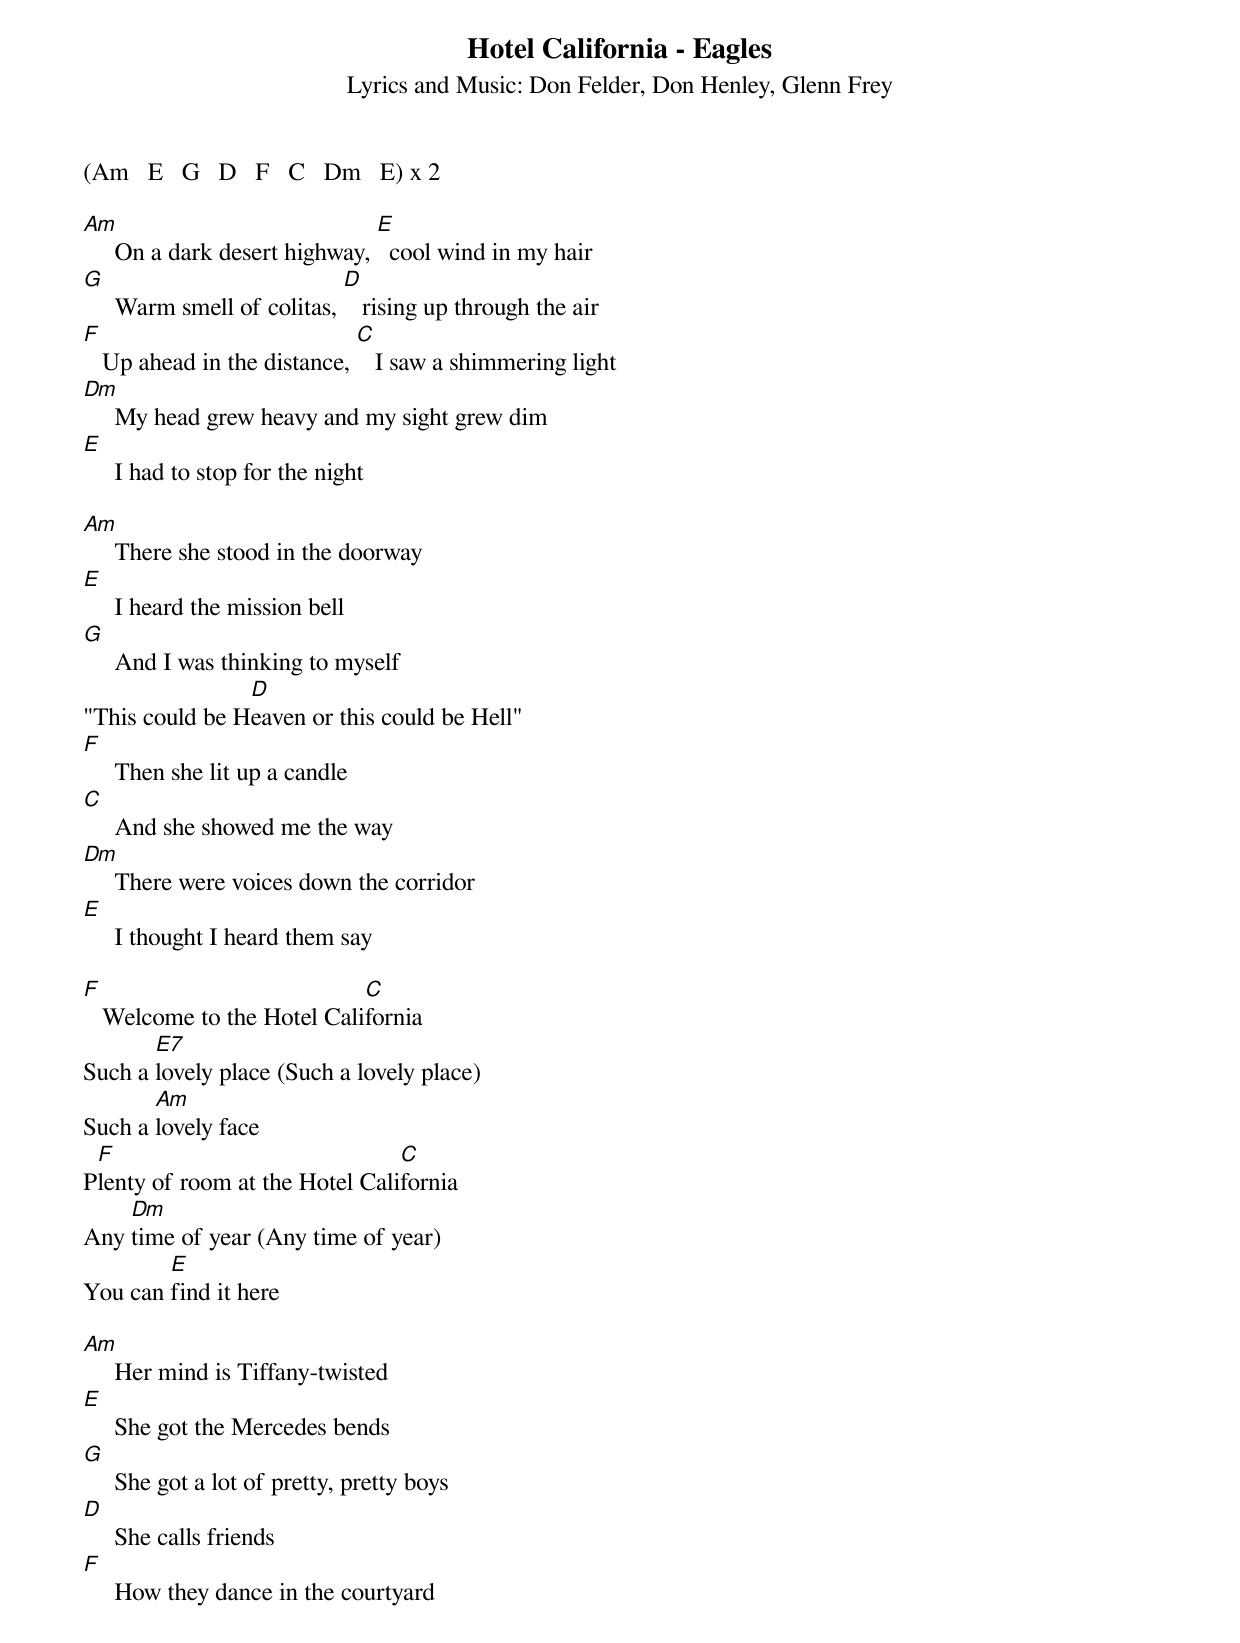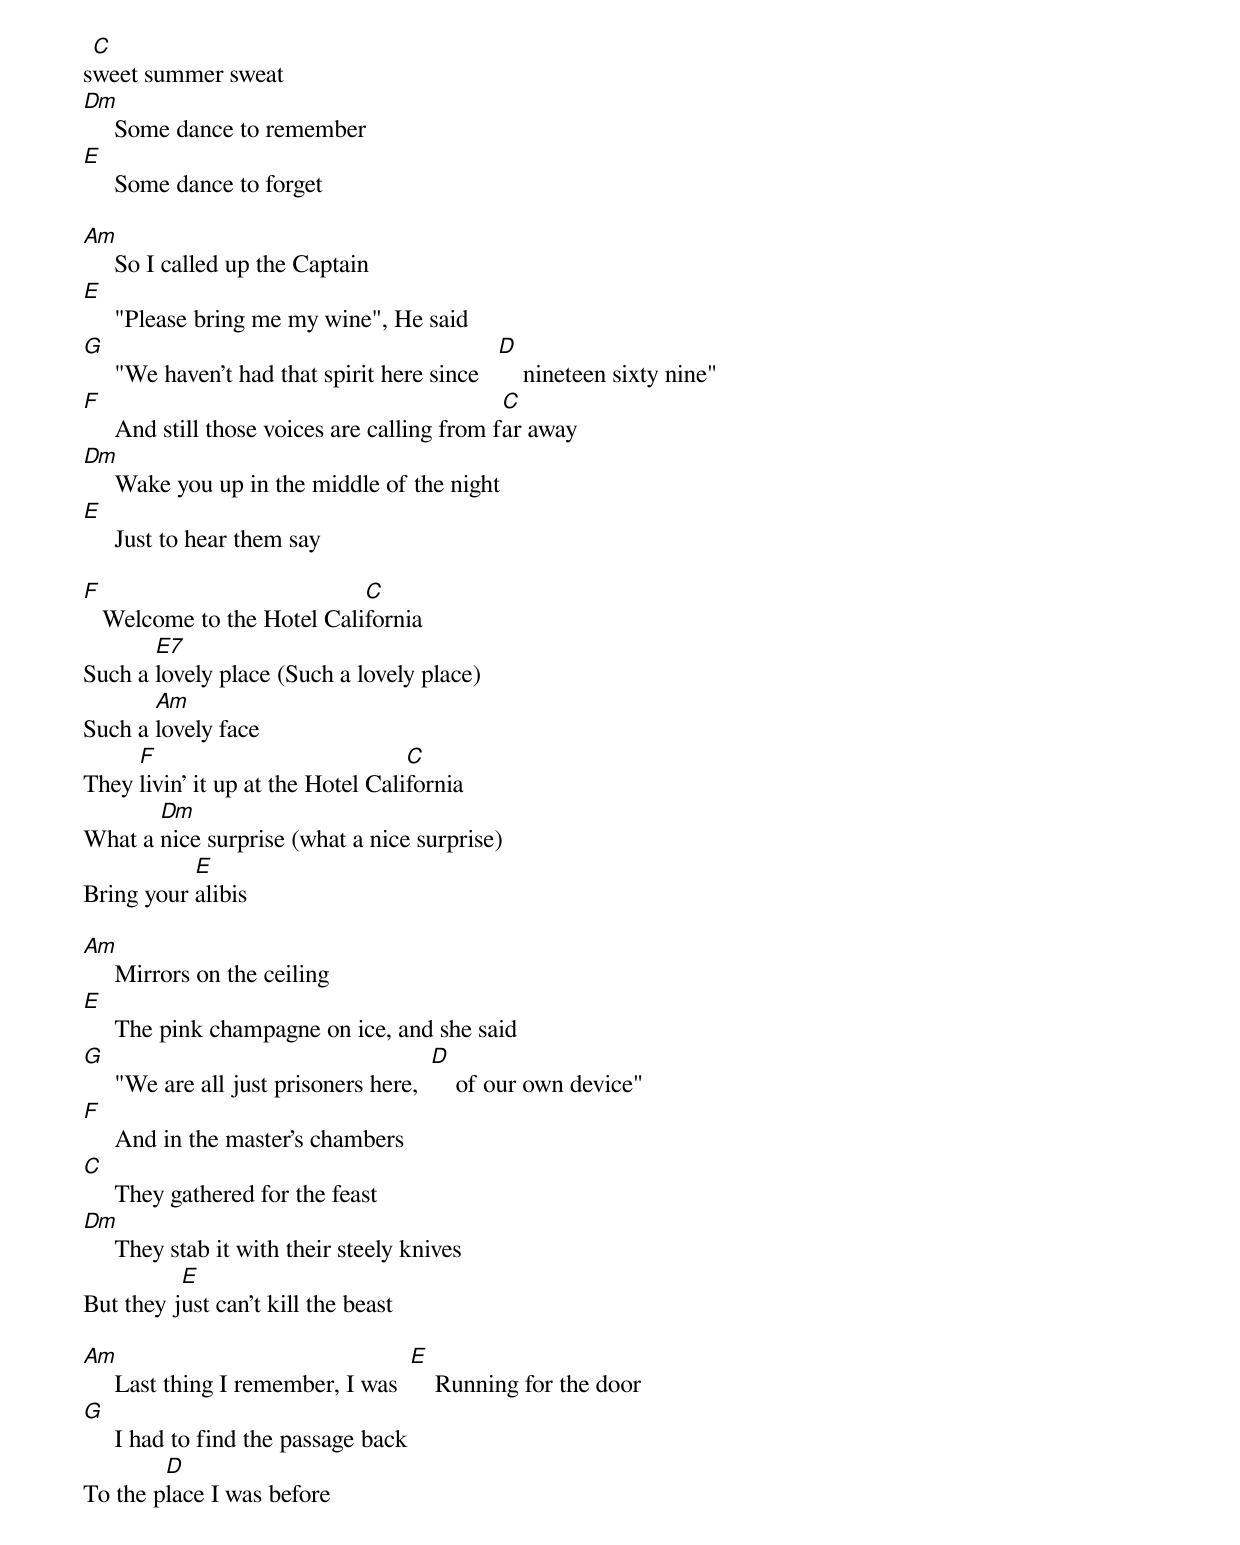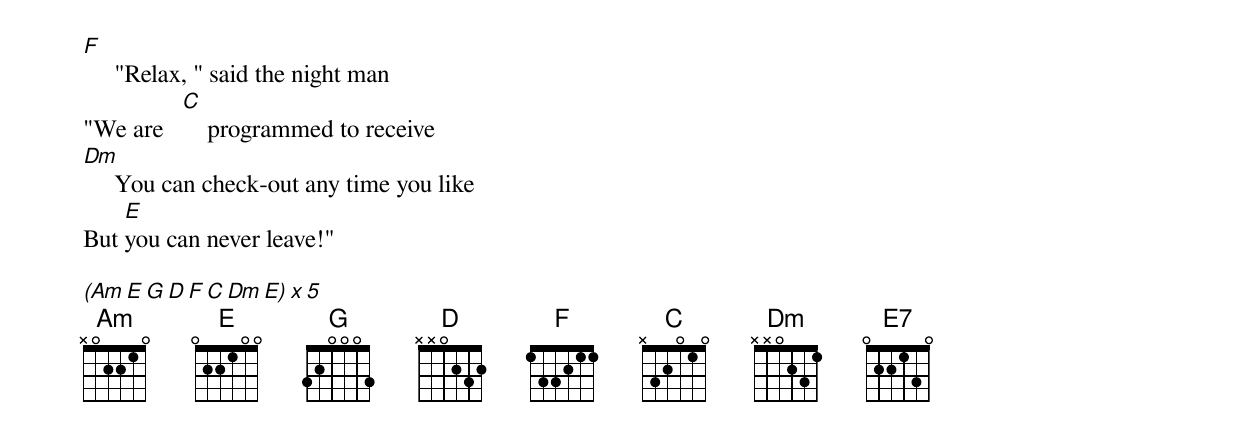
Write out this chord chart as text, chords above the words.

Hotel California - Eagles
Lyrics and Music: Don Felder, Don Henley, Glenn Frey

(Am   E   G   D   F   C   Dm   E) x 2

Am                             E
     On a dark desert highway,   cool wind in my hair
G                           D
     Warm smell of colitas,    rising up through the air
F                            C
   Up ahead in the distance,    I saw a shimmering light
Dm
     My head grew heavy and my sight grew dim
E
     I had to stop for the night

Am
     There she stood in the doorway
E
     I heard the mission bell
G
     And I was thinking to myself
                D
"This could be Heaven or this could be Hell"
F
     Then she lit up a candle
C
     And she showed me the way
Dm
     There were voices down the corridor
E
     I thought I heard them say

F                           C
   Welcome to the Hotel California
       E7
Such a lovely place (Such a lovely place)
       Am
Such a lovely face
 F                              C
Plenty of room at the Hotel California
    Dm
Any time of year (Any time of year)
        E
You can find it here

Am
     Her mind is Tiffany-twisted
E
     She got the Mercedes bends
G
     She got a lot of pretty, pretty boys
D
     She calls friends
F
     How they dance in the courtyard
 C
sweet summer sweat
Dm
     Some dance to remember
E
     Some dance to forget

Am
     So I called up the Captain
E
     "Please bring me my wine", He said
G                                             D
     "We haven't had that spirit here since       nineteen sixty nine"
F                                             C
     And still those voices are calling from far away
Dm
     Wake you up in the middle of the night
E
     Just to hear them say

F                           C
   Welcome to the Hotel California
       E7
Such a lovely place (Such a lovely place)
       Am
Such a lovely face
     F                             C
They livin' it up at the Hotel California
       Dm
What a nice surprise (what a nice surprise)
           E
Bring your alibis

Am
     Mirrors on the ceiling
E
     The pink champagne on ice, and she said
G                                      D
     "We are all just prisoners here,      of our own device"
F
     And in the master's chambers
C
     They gathered for the feast
Dm
     They stab it with their steely knives
          E
But they just can't kill the beast

Am                                 E
     Last thing I remember, I was      Running for the door
G
     I had to find the passage back
        D
To the place I was before
F
     "Relax, " said the night man
          C
"We are       programmed to receive
Dm
     You can check-out any time you like
    E
But you can never leave!"

{Guitar solo till fade}
(Am   E   G   D   F   C   Dm   E) x 5
